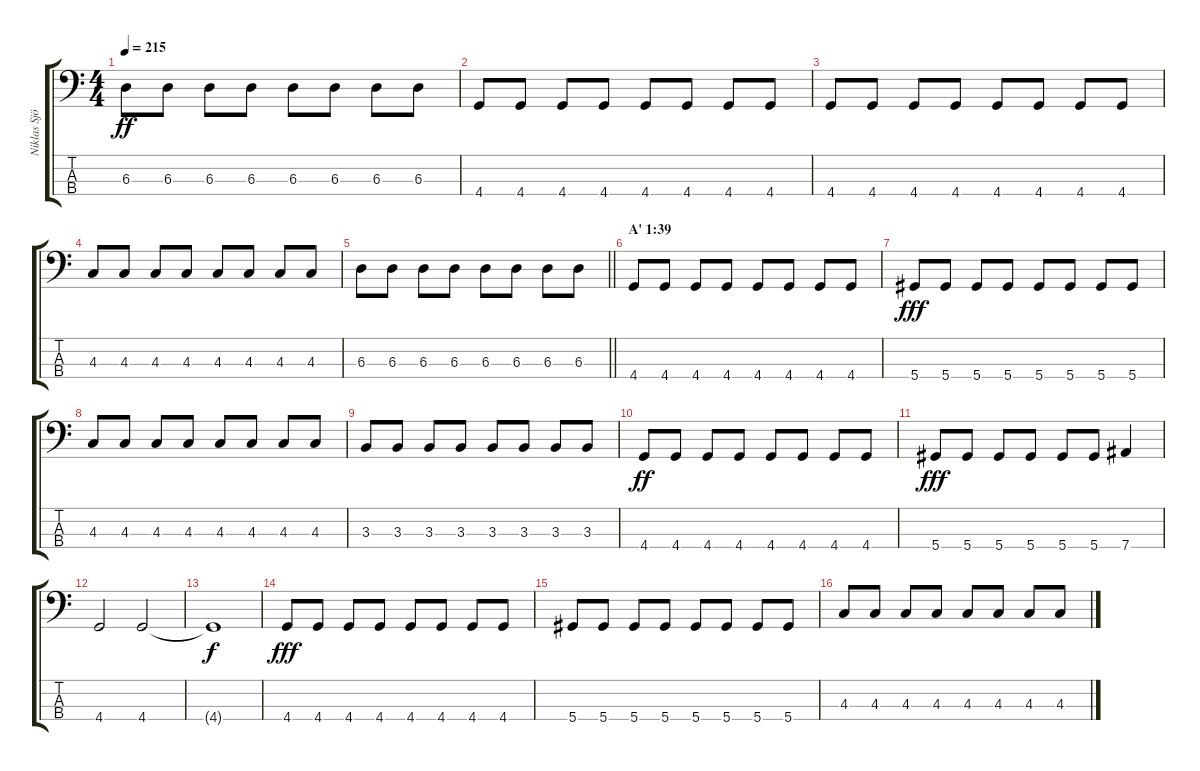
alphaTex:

\track ("Niklas Sjöström     (Bass Guitar)" "Niklas Sjö") {instrument electricbassfinger}
\staff {score tabs}
\tuning (Gb2 Db2 Ab1 Eb1) {hide}
\ts (4 4)
\tempo 215
\clef f4
\ks c
6.3.8{dy ff} 6.3.8 6.3.8 6.3.8 6.3.8 6.3.8 6.3.8 6.3.8 |
4.4.8 4.4.8 4.4.8 4.4.8 4.4.8 4.4.8 4.4.8 4.4.8 |
4.4.8 4.4.8 4.4.8 4.4.8 4.4.8 4.4.8 4.4.8 4.4.8 |
4.3.8 4.3.8 4.3.8 4.3.8 4.3.8 4.3.8 4.3.8 4.3.8 |
\barLineRight lightlight
6.3.8 6.3.8 6.3.8 6.3.8 6.3.8 6.3.8 6.3.8 6.3.8 |
\section ("" "A' 1:39")
4.4.8 4.4.8 4.4.8 4.4.8 4.4.8 4.4.8 4.4.8 4.4.8 |
5.4.8{dy fff} 5.4.8 5.4.8 5.4.8 5.4.8 5.4.8 5.4.8 5.4.8 |
4.3.8 4.3.8 4.3.8 4.3.8 4.3.8 4.3.8 4.3.8 4.3.8 |
3.3.8 3.3.8 3.3.8 3.3.8 3.3.8 3.3.8 3.3.8 3.3.8 |
4.4.8{dy ff} 4.4.8 4.4.8 4.4.8 4.4.8 4.4.8 4.4.8 4.4.8 |
5.4.8{dy fff} 5.4.8 5.4.8 5.4.8 5.4.8 5.4.8 7.4.4 |
4.4.2 4.4.2 |
4.4{t}.1{dy f} |
4.4.8{dy fff} 4.4.8 4.4.8 4.4.8 4.4.8 4.4.8 4.4.8 4.4.8 |
5.4.8 5.4.8 5.4.8 5.4.8 5.4.8 5.4.8 5.4.8 5.4.8 |
4.3.8 4.3.8 4.3.8 4.3.8 4.3.8 4.3.8 4.3.8 4.3.8
